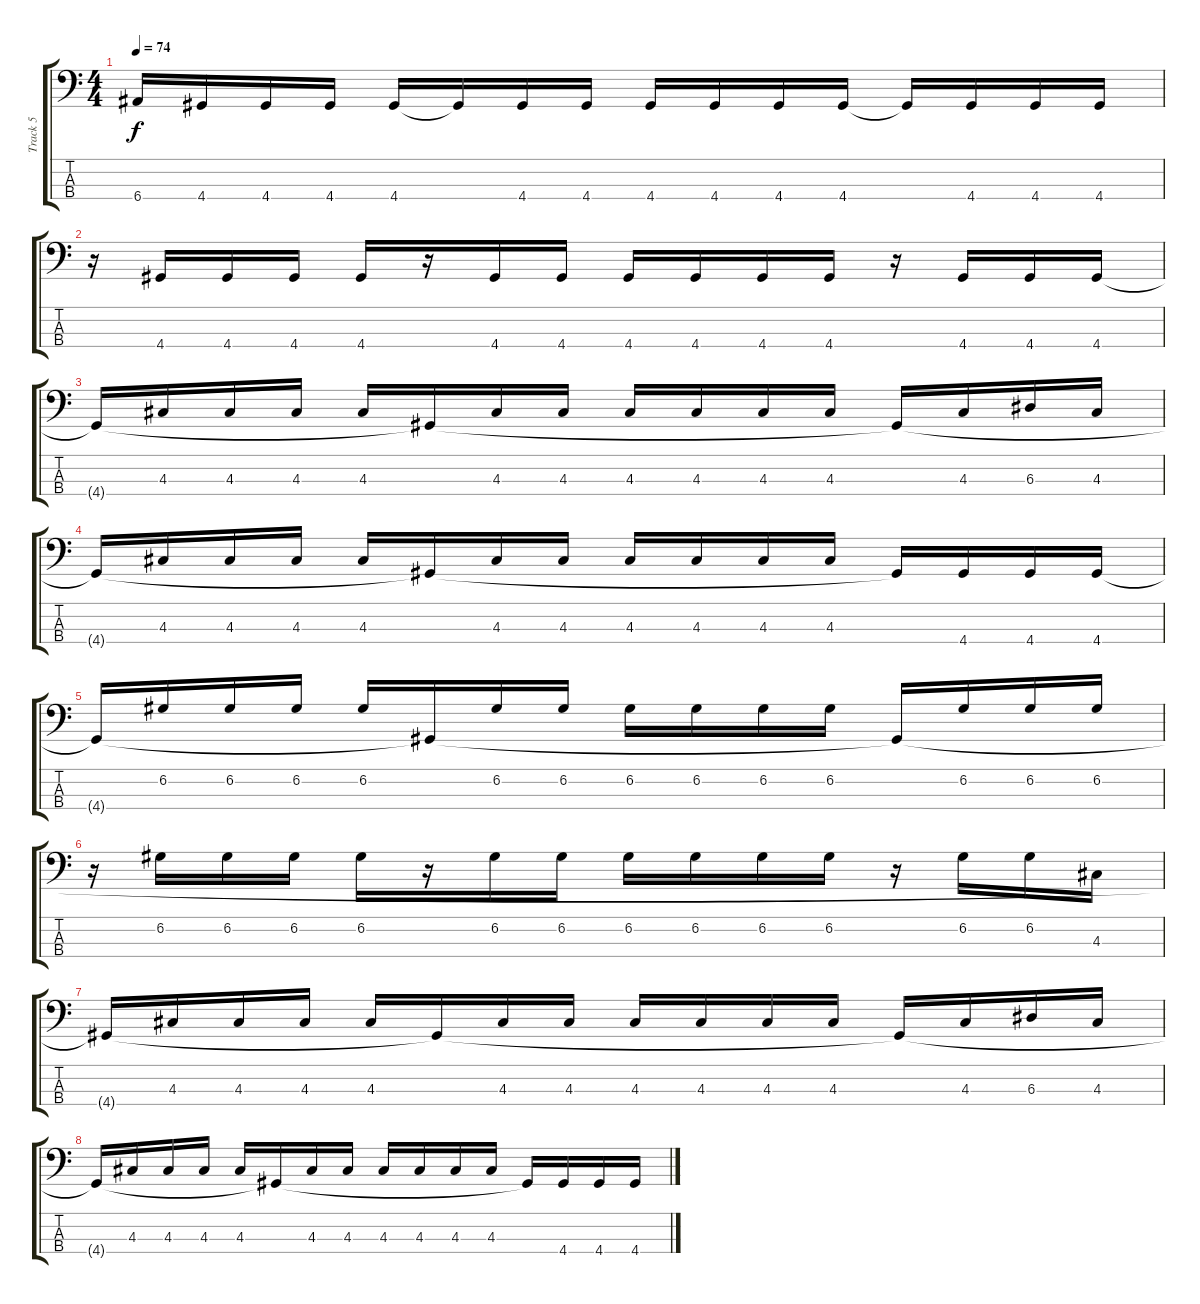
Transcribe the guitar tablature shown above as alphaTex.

\track ("Track 5" "Track 5") {instrument electricbasspick}
\staff {score tabs}
\tuning (G2 D2 A1 E1) {hide}
\ts (4 4)
\tempo 74
\clef f4
\ks c
6.4{t}.16{dy f} 4.4.16 4.4.16 4.4.16 4.4.16 4.4{t}.16 4.4.16 4.4.16 4.4.16 4.4.16 4.4.16 4.4.16 4.4{t}.16 4.4.16 4.4.16 4.4.16 |
r.16 4.4.16 4.4.16 4.4.16 4.4.16 r.16 4.4.16 4.4.16 4.4.16 4.4.16 4.4.16 4.4.16 r.16 4.4.16 4.4.16 4.4.16 |
4.4{t}.16 4.3.16 4.3.16 4.3.16 4.3.16 4.4{t}.16 4.3.16 4.3.16 4.3.16 4.3.16 4.3.16 4.3.16 4.4{t}.16 4.3.16 6.3.16 4.3.16 |
4.4{t}.16 4.3.16 4.3.16 4.3.16 4.3.16 4.4{t}.16 4.3.16 4.3.16 4.3.16 4.3.16 4.3.16 4.3.16 4.4{t}.16 4.4.16 4.4.16 4.4.16 |
4.4{t}.16 6.2.16 6.2.16 6.2.16 6.2.16 4.4{t}.16 6.2.16 6.2.16 6.2.16 6.2.16 6.2.16 6.2.16 4.4{t}.16 6.2.16 6.2.16 6.2.16 |
r.16 6.2.16 6.2.16 6.2.16 6.2.16 r.16 6.2.16 6.2.16 6.2.16 6.2.16 6.2.16 6.2.16 r.16 6.2.16 6.2.16 4.3.16 |
4.4{t}.16 4.3.16 4.3.16 4.3.16 4.3.16 4.4{t}.16 4.3.16 4.3.16 4.3.16 4.3.16 4.3.16 4.3.16 4.4{t}.16 4.3.16 6.3.16 4.3.16 |
4.4{t}.16 4.3.16 4.3.16 4.3.16 4.3.16 4.4{t}.16 4.3.16 4.3.16 4.3.16 4.3.16 4.3.16 4.3.16 4.4{t}.16 4.4.16 4.4.16 4.4.16
